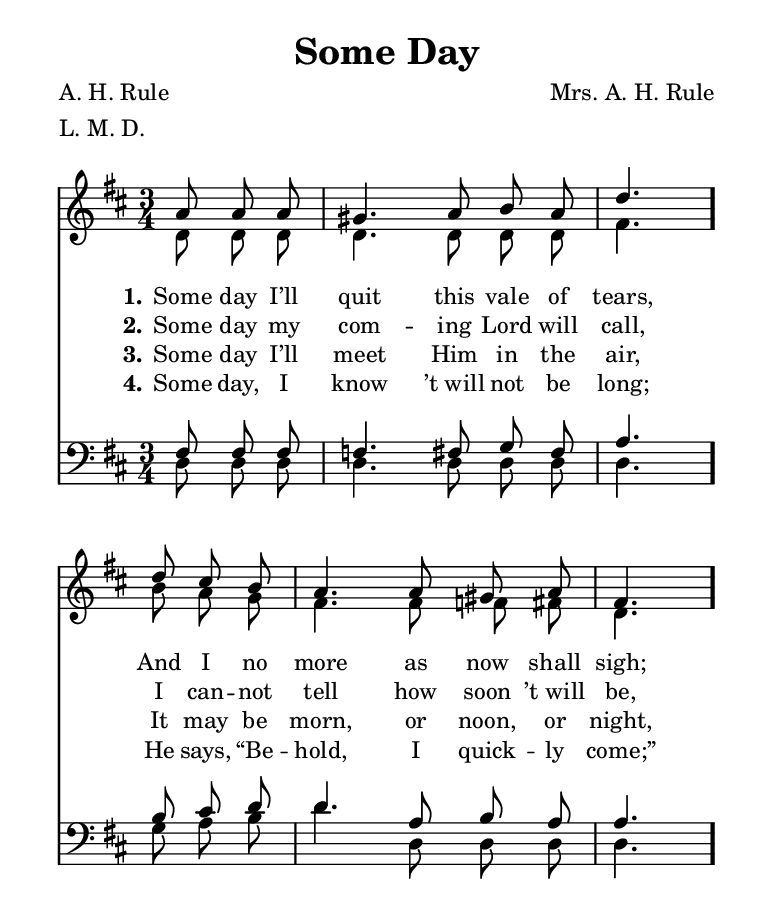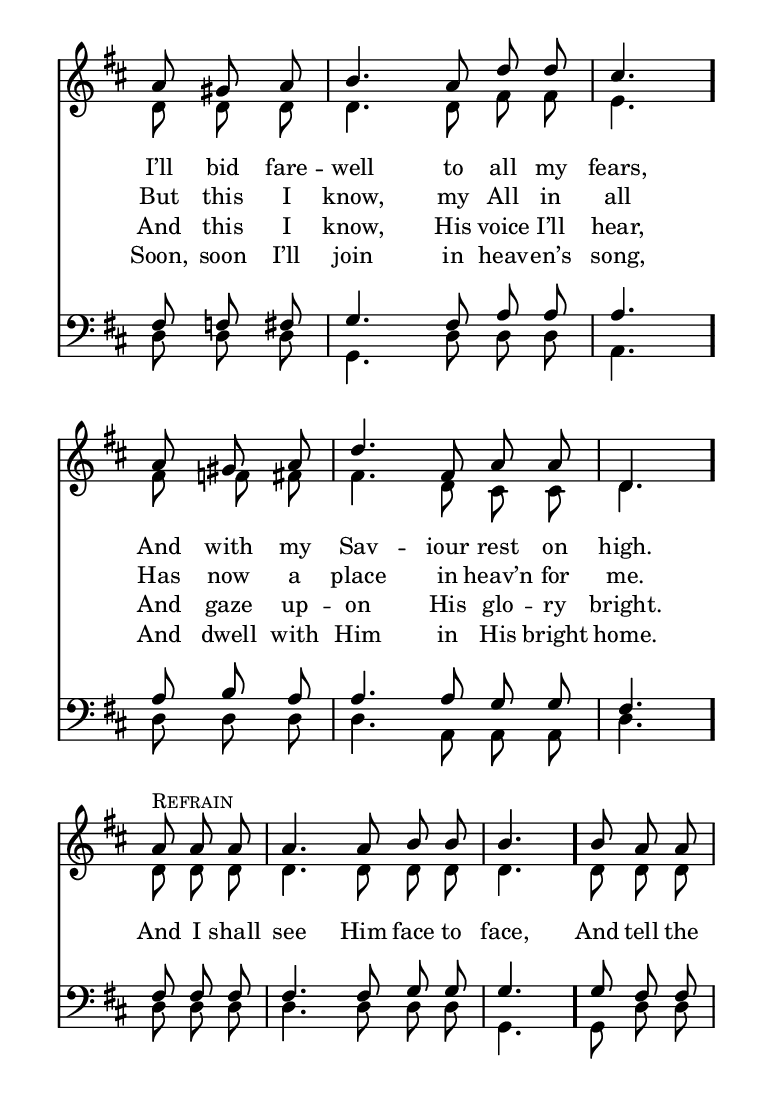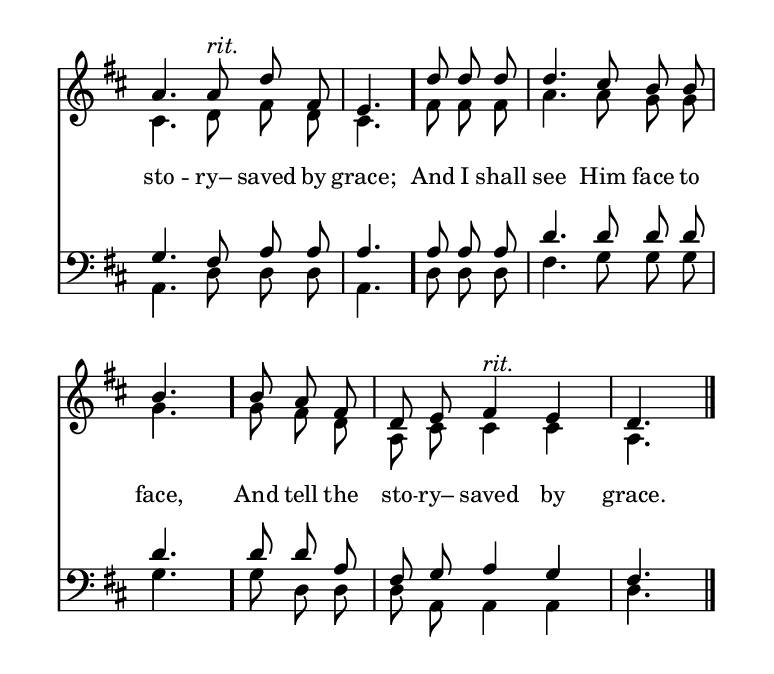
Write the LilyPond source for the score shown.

\include "common/global.ily"
\paper {
  \include "common/paper.ily"
  ragged-bottom = ##t
}

\header{
  hymnnumber = "256"
  title = "Some Day"
  tunename = ""
  meter = "L. M. D."
  poet = "A. H. Rule"
  composer = "Mrs. A. H. Rule"
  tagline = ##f
}

global = {
  \include "common/overrides.ily"
  \override Staff.TimeSignature.style = #'()
  \time 3/4
  \override Score.MetronomeMark.transparent = ##t % hide all fermata changes too
  \tempo 4=70
  \key d \major
  \partial 4.
  \autoBeamOff
}

patternA = { c8 c c | c4. }
patternB = { c8 c c | c c c4 c | c4. }

notesSoprano = {
\global
\relative c'' {

  \changePitch \patternA { a a a | gis a b a | d }
  \changePitch \patternA { d cis b | a a gis a | fis }
  \changePitch \patternA { a gis a | b a d d | cis }
  \changePitch \patternA { a gis a | d fis, a a | d, } \eogbreak

  << s^\markup { \small \caps "Refrain" }
  \changePitch \patternA { a' a a | a a b b | b } >>
  \changePitch \patternA { b a a | a a^\markup{\italic rit.} d fis, | e }
  \changePitch \patternA { d' d d | d cis b b | b }
  \changePitch \patternB { b a fis | d e fis^\markup{\italic rit.} e | d }

  \bar "|."

}
}

notesAlto = {
\global
\relative e' {

  \changePitch \patternA { d d d | d d d d | fis }
  \changePitch \patternA { b a g | fis fis f fis | d }
  \changePitch \patternA { d d d | d d fis fis | e }
  \changePitch \patternA { fis f fis | fis d cis cis | d }

  \changePitch \patternA { d d d | d d d d | d }
  \changePitch \patternA { d d d | cis d fis d | cis }
  \changePitch \patternA { fis fis fis | a a g g | g }
  \changePitch \patternB { g fis d | a cis cis cis | a }

}
}

notesTenor = {
\global
\relative a {

  \changePitch \patternA { fis fis fis | f fis g fis | a }
  \changePitch \patternA { b cis d | d a b a | a }
  \changePitch \patternA { fis f fis | g fis a a | a }
  \changePitch \patternA { a b a | a a g g | fis }

  \changePitch \patternA { fis fis fis | fis fis g g | g }
  \changePitch \patternA { g fis fis | g fis a a | a }
  \changePitch \patternA { a a a | d d d d | d }
  \changePitch \patternB { d d a | fis g a g | fis }

}
}

notesBass = {
\global
\relative f {

  \changePitch \patternA { d d d | d d d d | d }
  \changePitch \patternA { g a b | d d, d d | d }
  \changePitch \patternA { d d d | g, d' d d | a }
  \changePitch \patternA { d d d | d a a a | d }

  \changePitch \patternA { d d d | d d d d | g, }
  \changePitch \patternA { g d' d | a d d d | a }
  \changePitch \patternA { d d d | fis g g g | g }
  \changePitch \patternB { g d d | d a a a | d }

}
}

Refrain = \lyricmode {

And I shall see Him face to face, \bar "."
And tell the sto -- ry– saved by grace; \bar "."
And I shall see Him face to face, \bar "."
And tell the sto -- ry– saved by grace. \bar "."

}

wordsA = \lyricmode {
\set stanza = "1."

Some day I’ll quit this vale of tears, \bar "."
And I no more as now shall sigh; \bar "."
I’ll bid fare -- well to all my fears, \bar "."
And with my Sav -- iour rest on high. \bar "."

}

wordsB = \lyricmode {
\set stanza = "2."

Some day my com -- ing Lord will call,
I can -- not tell how soon ’t_will be,
But this I know, my All in all
Has now a place in heav’n for me.

\Refrain

}

wordsC = \lyricmode {
\set stanza = "3."

Some day I’ll meet Him in the air,
It may be morn, or noon, or night,
And this I know, His voice I’ll hear,
And gaze up -- on His glo -- ry bright.

}

wordsD = \lyricmode {
\set stanza = "4."

Some day, I know ’t_will not be long;
He says, “Be -- hold, I quick -- ly come;”
Soon, soon I’ll join in heav -- en’s song,
And dwell with Him in His bright home.

}

\score {
  \context ChoirStaff <<
    \context Staff = upper <<
      \set ChoirStaff.systemStartDelimiter = #'SystemStartBar
      \context Voice  = sopranos { \voiceOne << \notesSoprano >> }
      \context Voice  = altos { \voiceTwo << \notesAlto >> }
      \context Lyrics = one   \lyricsto sopranos \wordsA
      \context Lyrics = two   \lyricsto sopranos \wordsB
      \context Lyrics = three \lyricsto sopranos \wordsC
      \context Lyrics = four  \lyricsto sopranos \wordsD
    >>
    \context Staff = men <<
      \clef bass
      \context Voice  = tenors { \voiceOne << \notesTenor >> }
      \context Voice  = basses { \voiceTwo << \notesBass >> }
    >>
  >>
  \layout {
    \include "common/layout.ily"
  }
  \midi{
    \include "common/midi.ily"
  }
}

\version "2.18.2"  % necessary for upgrading to future LilyPond versions.

% vi:set et ts=2 sw=2 ai nocindent syntax=lilypond:
